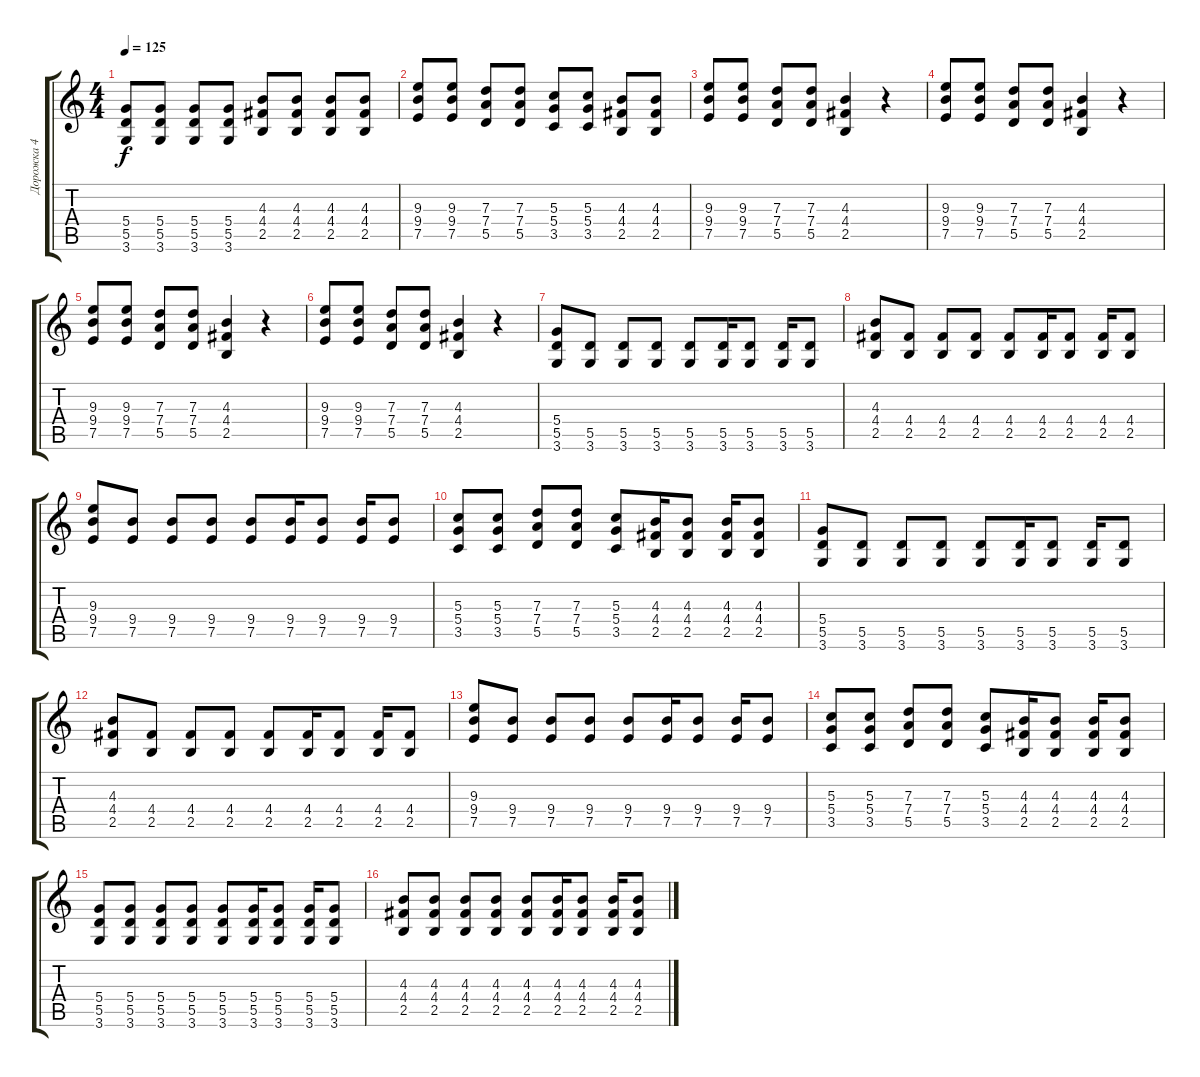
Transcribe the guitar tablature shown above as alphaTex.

\track ("Дорожка 4" "Дорожка 4") {instrument overdrivenguitar}
\staff {score tabs}
\tuning (E4 B3 G3 D3 A2 E2) {hide}
\ts (4 4)
\tempo 125
\clef g2
\ks c
(5.4 5.5 3.6).8{dy f} (5.4 5.5 3.6).8 (5.4 5.5 3.6).8 (5.4 5.5 3.6).8 (4.3 4.4 2.5).8 (4.3 4.4 2.5).8 (4.3 4.4 2.5).8 (4.3 4.4 2.5).8 |
(9.3 9.4 7.5).8 (9.3 9.4 7.5).8 (7.3 7.4 5.5).8 (7.3 7.4 5.5).8 (5.3 5.4 3.5).8 (5.3 5.4 3.5).8 (4.3 4.4 2.5).8 (4.3 4.4 2.5).8 |
(9.3 9.4 7.5).8 (9.3 9.4 7.5).8 (7.3 7.4 5.5).8 (7.3 7.4 5.5).8 (4.3 4.4 2.5).4 r.4 |
(9.3 9.4 7.5).8 (9.3 9.4 7.5).8 (7.3 7.4 5.5).8 (7.3 7.4 5.5).8 (4.3 4.4 2.5).4 r.4 |
(9.3 9.4 7.5).8 (9.3 9.4 7.5).8 (7.3 7.4 5.5).8 (7.3 7.4 5.5).8 (4.3 4.4 2.5).4 r.4 |
(9.3 9.4 7.5).8 (9.3 9.4 7.5).8 (7.3 7.4 5.5).8 (7.3 7.4 5.5).8 (4.3 4.4 2.5).4 r.4 |
(5.4 5.5 3.6).8 (5.5 3.6).8 (5.5 3.6).8 (5.5 3.6).8 (5.5 3.6).8 (5.5 3.6).16 (5.5 3.6).8 (5.5 3.6).16 (5.5 3.6).8 |
(4.3 4.4 2.5).8 (4.4 2.5).8 (4.4 2.5).8 (4.4 2.5).8 (4.4 2.5).8 (4.4 2.5).16 (4.4 2.5).8 (4.4 2.5).16 (4.4 2.5).8 |
(9.3 9.4 7.5).8 (9.4 7.5).8 (9.4 7.5).8 (9.4 7.5).8 (9.4 7.5).8 (9.4 7.5).16 (9.4 7.5).8 (9.4 7.5).16 (9.4 7.5).8 |
(5.3 5.4 3.5).8 (5.3 5.4 3.5).8 (7.3 7.4 5.5).8 (7.3 7.4 5.5).8 (5.3 5.4 3.5).8 (4.3 4.4 2.5).16 (4.3 4.4 2.5).8 (4.3 4.4 2.5).16 (4.3 4.4 2.5).8 |
(5.4 5.5 3.6).8 (5.5 3.6).8 (5.5 3.6).8 (5.5 3.6).8 (5.5 3.6).8 (5.5 3.6).16 (5.5 3.6).8 (5.5 3.6).16 (5.5 3.6).8 |
(4.3 4.4 2.5).8 (4.4 2.5).8 (4.4 2.5).8 (4.4 2.5).8 (4.4 2.5).8 (4.4 2.5).16 (4.4 2.5).8 (4.4 2.5).16 (4.4 2.5).8 |
(9.3 9.4 7.5).8 (9.4 7.5).8 (9.4 7.5).8 (9.4 7.5).8 (9.4 7.5).8 (9.4 7.5).16 (9.4 7.5).8 (9.4 7.5).16 (9.4 7.5).8 |
(5.3 5.4 3.5).8 (5.3 5.4 3.5).8 (7.3 7.4 5.5).8 (7.3 7.4 5.5).8 (5.3 5.4 3.5).8 (4.3 4.4 2.5).16 (4.3 4.4 2.5).8 (4.3 4.4 2.5).16 (4.3 4.4 2.5).8 |
(5.4 5.5 3.6).8 (5.4 5.5 3.6).8 (5.4 5.5 3.6).8 (5.4 5.5 3.6).8 (5.4 5.5 3.6).8 (5.4 5.5 3.6).16 (5.4 5.5 3.6).8 (5.4 5.5 3.6).16 (5.4 5.5 3.6).8 |
(4.3 4.4 2.5).8 (4.3 4.4 2.5).8 (4.3 4.4 2.5).8 (4.3 4.4 2.5).8 (4.3 4.4 2.5).8 (4.3 4.4 2.5).16 (4.3 4.4 2.5).8 (4.3 4.4 2.5).16 (4.3 4.4 2.5).8
